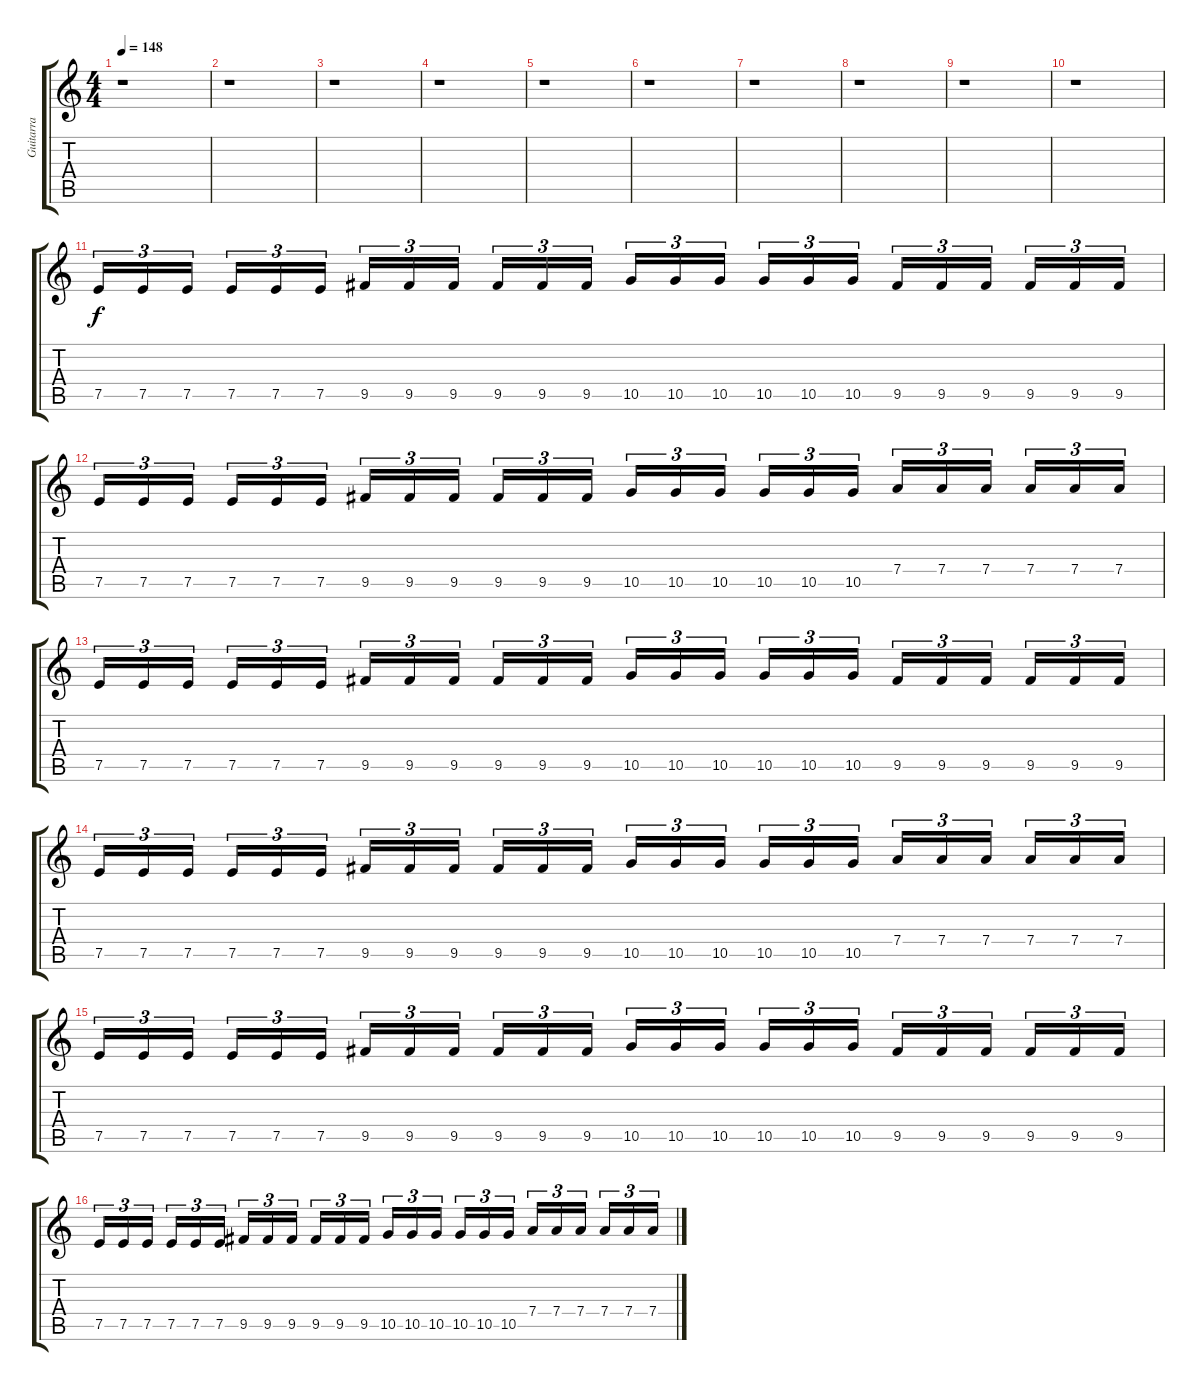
\track ("Guitarra" "Guitarra") {instrument distortionguitar}
\staff {score tabs}
\tuning (E4 B3 G3 D3 A2 E2) {hide}
\ts (4 4)
\tempo 148
\clef g2
\ks c
r.1{dy f instrument distortionguitar} |
r.1 |
r.1 |
r.1 |
r.1 |
r.1 |
r.1 |
r.1 |
r.1 |
r.1 |
7.5.16{tu (3 2)} 7.5.16{tu (3 2)} 7.5.16{tu (3 2)} 7.5.16{tu (3 2)} 7.5.16{tu (3 2)} 7.5.16{tu (3 2)} 9.5.16{tu (3 2)} 9.5.16{tu (3 2)} 9.5.16{tu (3 2)} 9.5.16{tu (3 2)} 9.5.16{tu (3 2)} 9.5.16{tu (3 2)} 10.5.16{tu (3 2)} 10.5.16{tu (3 2)} 10.5.16{tu (3 2)} 10.5.16{tu (3 2)} 10.5.16{tu (3 2)} 10.5.16{tu (3 2)} 9.5.16{tu (3 2)} 9.5.16{tu (3 2)} 9.5.16{tu (3 2)} 9.5.16{tu (3 2)} 9.5.16{tu (3 2)} 9.5.16{tu (3 2)} |
7.5.16{tu (3 2)} 7.5.16{tu (3 2)} 7.5.16{tu (3 2)} 7.5.16{tu (3 2)} 7.5.16{tu (3 2)} 7.5.16{tu (3 2)} 9.5.16{tu (3 2)} 9.5.16{tu (3 2)} 9.5.16{tu (3 2)} 9.5.16{tu (3 2)} 9.5.16{tu (3 2)} 9.5.16{tu (3 2)} 10.5.16{tu (3 2)} 10.5.16{tu (3 2)} 10.5.16{tu (3 2)} 10.5.16{tu (3 2)} 10.5.16{tu (3 2)} 10.5.16{tu (3 2)} 7.4.16{tu (3 2)} 7.4.16{tu (3 2)} 7.4.16{tu (3 2)} 7.4.16{tu (3 2)} 7.4.16{tu (3 2)} 7.4.16{tu (3 2)} |
7.5.16{tu (3 2)} 7.5.16{tu (3 2)} 7.5.16{tu (3 2)} 7.5.16{tu (3 2)} 7.5.16{tu (3 2)} 7.5.16{tu (3 2)} 9.5.16{tu (3 2)} 9.5.16{tu (3 2)} 9.5.16{tu (3 2)} 9.5.16{tu (3 2)} 9.5.16{tu (3 2)} 9.5.16{tu (3 2)} 10.5.16{tu (3 2)} 10.5.16{tu (3 2)} 10.5.16{tu (3 2)} 10.5.16{tu (3 2)} 10.5.16{tu (3 2)} 10.5.16{tu (3 2)} 9.5.16{tu (3 2)} 9.5.16{tu (3 2)} 9.5.16{tu (3 2)} 9.5.16{tu (3 2)} 9.5.16{tu (3 2)} 9.5.16{tu (3 2)} |
7.5.16{tu (3 2)} 7.5.16{tu (3 2)} 7.5.16{tu (3 2)} 7.5.16{tu (3 2)} 7.5.16{tu (3 2)} 7.5.16{tu (3 2)} 9.5.16{tu (3 2)} 9.5.16{tu (3 2)} 9.5.16{tu (3 2)} 9.5.16{tu (3 2)} 9.5.16{tu (3 2)} 9.5.16{tu (3 2)} 10.5.16{tu (3 2)} 10.5.16{tu (3 2)} 10.5.16{tu (3 2)} 10.5.16{tu (3 2)} 10.5.16{tu (3 2)} 10.5.16{tu (3 2)} 7.4.16{tu (3 2)} 7.4.16{tu (3 2)} 7.4.16{tu (3 2)} 7.4.16{tu (3 2)} 7.4.16{tu (3 2)} 7.4.16{tu (3 2)} |
7.5.16{tu (3 2)} 7.5.16{tu (3 2)} 7.5.16{tu (3 2)} 7.5.16{tu (3 2)} 7.5.16{tu (3 2)} 7.5.16{tu (3 2)} 9.5.16{tu (3 2)} 9.5.16{tu (3 2)} 9.5.16{tu (3 2)} 9.5.16{tu (3 2)} 9.5.16{tu (3 2)} 9.5.16{tu (3 2)} 10.5.16{tu (3 2)} 10.5.16{tu (3 2)} 10.5.16{tu (3 2)} 10.5.16{tu (3 2)} 10.5.16{tu (3 2)} 10.5.16{tu (3 2)} 9.5.16{tu (3 2)} 9.5.16{tu (3 2)} 9.5.16{tu (3 2)} 9.5.16{tu (3 2)} 9.5.16{tu (3 2)} 9.5.16{tu (3 2)} |
7.5.16{tu (3 2)} 7.5.16{tu (3 2)} 7.5.16{tu (3 2)} 7.5.16{tu (3 2)} 7.5.16{tu (3 2)} 7.5.16{tu (3 2)} 9.5.16{tu (3 2)} 9.5.16{tu (3 2)} 9.5.16{tu (3 2)} 9.5.16{tu (3 2)} 9.5.16{tu (3 2)} 9.5.16{tu (3 2)} 10.5.16{tu (3 2)} 10.5.16{tu (3 2)} 10.5.16{tu (3 2)} 10.5.16{tu (3 2)} 10.5.16{tu (3 2)} 10.5.16{tu (3 2)} 7.4.16{tu (3 2)} 7.4.16{tu (3 2)} 7.4.16{tu (3 2)} 7.4.16{tu (3 2)} 7.4.16{tu (3 2)} 7.4.16{tu (3 2)}
